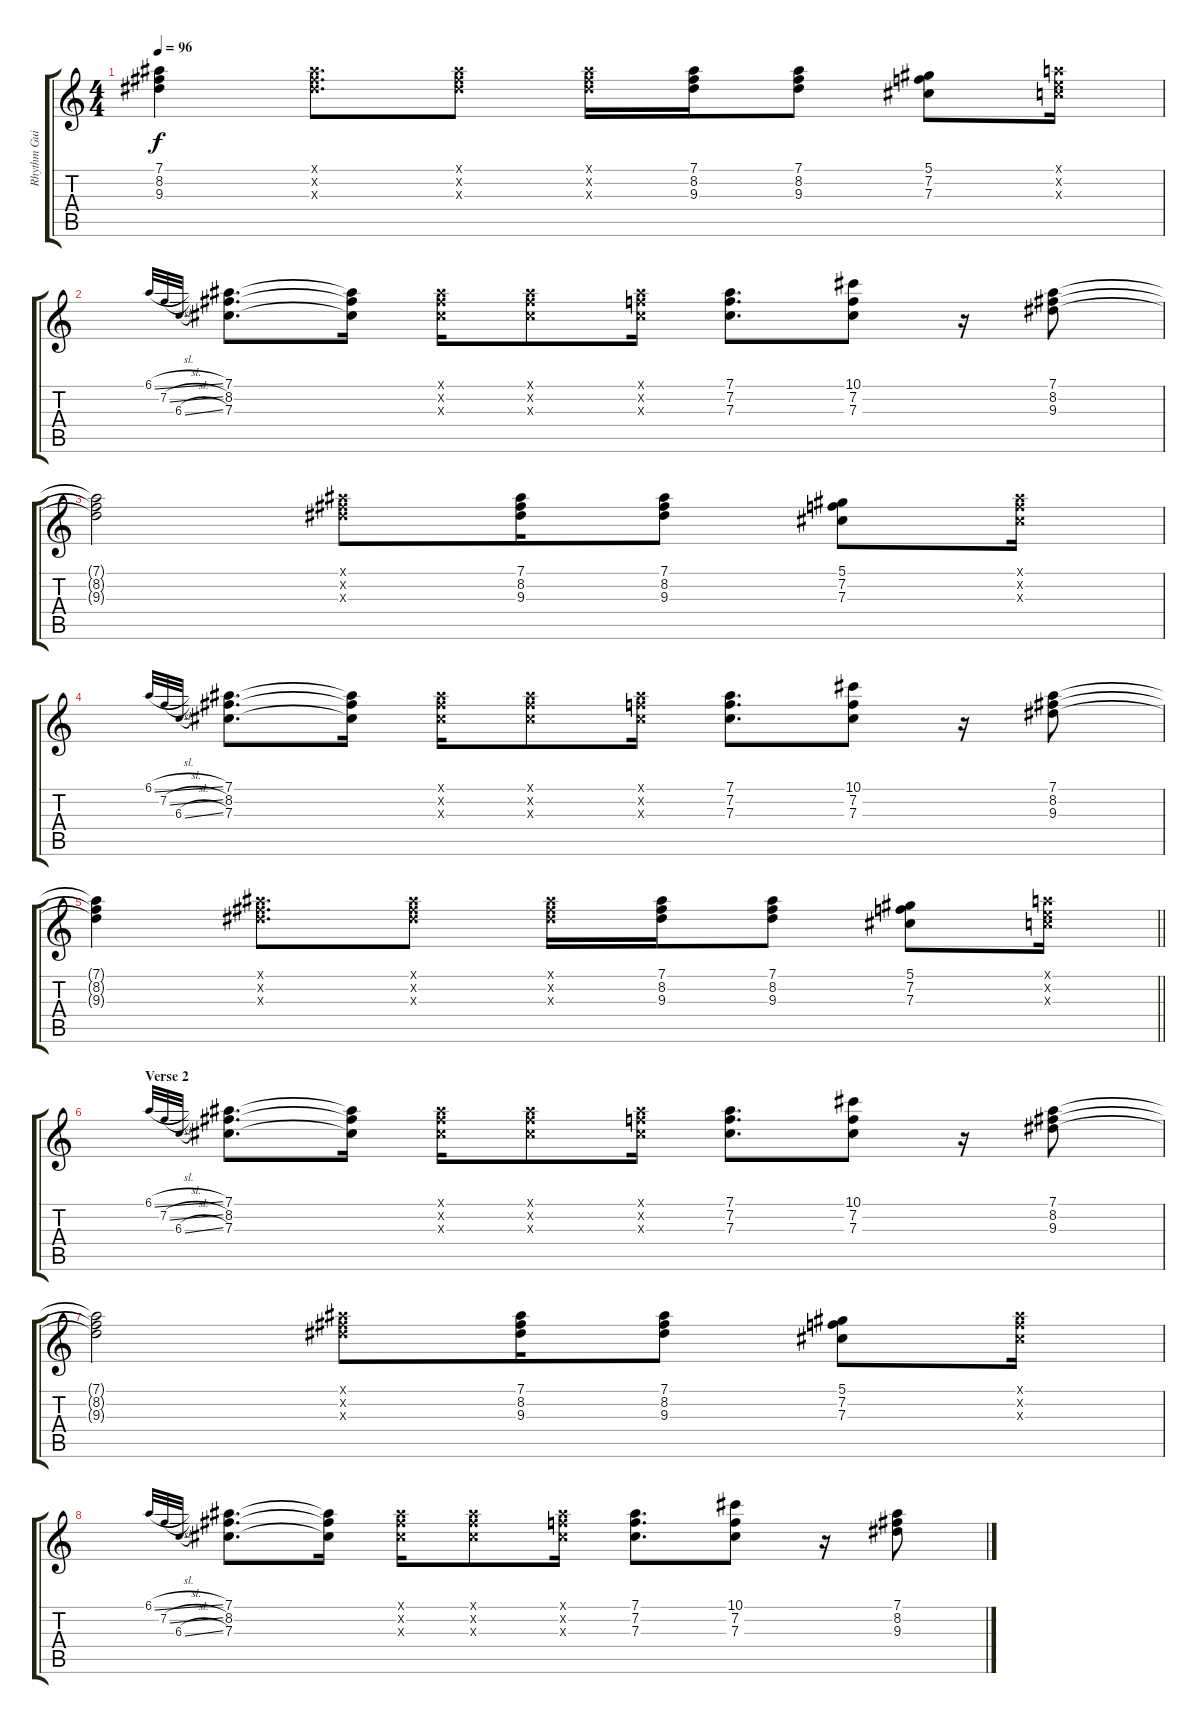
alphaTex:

\track ("Rhythm Guitar" "Rhythm Gui") {instrument electricguitarjazz}
\staff {score tabs}
\tuning (Eb4 Bb3 Gb3 Db3 Ab2 Eb2) {hide}
\ts (4 4)
\tempo 96
\clef g2
\ks c
(7.1{t} 8.2{t} 9.3{t}).4{dy f} (7.1{x} 8.2{x} 9.3{x}).8{d} (7.1{x} 8.2{x} 9.3{x}).8 (7.1{x} 8.2{x} 9.3{x}).16 (7.1 8.2 9.3).16 (7.1 8.2 9.3).8 (5.1 7.2 7.3).8 (6.1{x} 6.2{x} 6.3{x}).16 |
6.1{sl}.32{gr onbeat} 7.2{sl}.32{gr onbeat} 6.3{sl}.32{gr onbeat} (7.1 8.2 7.3).8{d} (7.1{t} 8.2{t} 7.3{t}).16 (7.1{x} 8.2{x} 7.3{x}).16 (7.1{x} 8.2{x} 7.3{x}).8 (7.1{x} 7.2{x} 7.3{x}).16 (7.1 7.2 7.3).8{d} (10.1 7.2 7.3).8 r.16 (7.1 8.2 9.3).8 |
(7.1{t} 8.2{t} 9.3{t}).2 (7.1{x} 8.2{x} 9.3{x}).8 (7.1 8.2 9.3).16 (7.1 8.2 9.3).8 (5.1 7.2 7.3).8 (7.1{x} 7.2{x} 7.3{x}).16 |
6.1{sl}.32{gr onbeat} 7.2{sl}.32{gr onbeat} 6.3{sl}.32{gr onbeat} (7.1 8.2 7.3).8{d} (7.1{t} 8.2{t} 7.3{t}).16 (7.1{x} 8.2{x} 7.3{x}).16 (7.1{x} 8.2{x} 7.3{x}).8 (7.1{x} 7.2{x} 7.3{x}).16 (7.1 7.2 7.3).8{d} (10.1 7.2 7.3).8 r.16 (7.1 8.2 9.3).8 |
\barLineRight lightlight
(7.1{t} 8.2{t} 9.3{t}).4 (7.1{x} 8.2{x} 9.3{x}).8{d} (7.1{x} 8.2{x} 9.3{x}).8 (7.1{x} 8.2{x} 9.3{x}).16 (7.1 8.2 9.3).16 (7.1 8.2 9.3).8 (5.1 7.2 7.3).8 (6.1{x} 6.2{x} 6.3{x}).16 |
\section ("" "Verse 2")
6.1{sl}.32{gr onbeat} 7.2{sl}.32{gr onbeat} 6.3{sl}.32{gr onbeat} (7.1 8.2 7.3).8{d} (7.1{t} 8.2{t} 7.3{t}).16 (7.1{x} 8.2{x} 7.3{x}).16 (7.1{x} 8.2{x} 7.3{x}).8 (7.1{x} 7.2{x} 7.3{x}).16 (7.1 7.2 7.3).8{d} (10.1 7.2 7.3).8 r.16 (7.1 8.2 9.3).8 |
(7.1{t} 8.2{t} 9.3{t}).2 (7.1{x} 8.2{x} 9.3{x}).8 (7.1 8.2 9.3).16 (7.1 8.2 9.3).8 (5.1 7.2 7.3).8 (7.1{x} 7.2{x} 7.3{x}).16 |
6.1{sl}.32{gr onbeat} 7.2{sl}.32{gr onbeat} 6.3{sl}.32{gr onbeat} (7.1 8.2 7.3).8{d} (7.1{t} 8.2{t} 7.3{t}).16 (7.1{x} 8.2{x} 7.3{x}).16 (7.1{x} 8.2{x} 7.3{x}).8 (7.1{x} 7.2{x} 7.3{x}).16 (7.1 7.2 7.3).8{d} (10.1 7.2 7.3).8 r.16 (7.1 8.2 9.3).8
